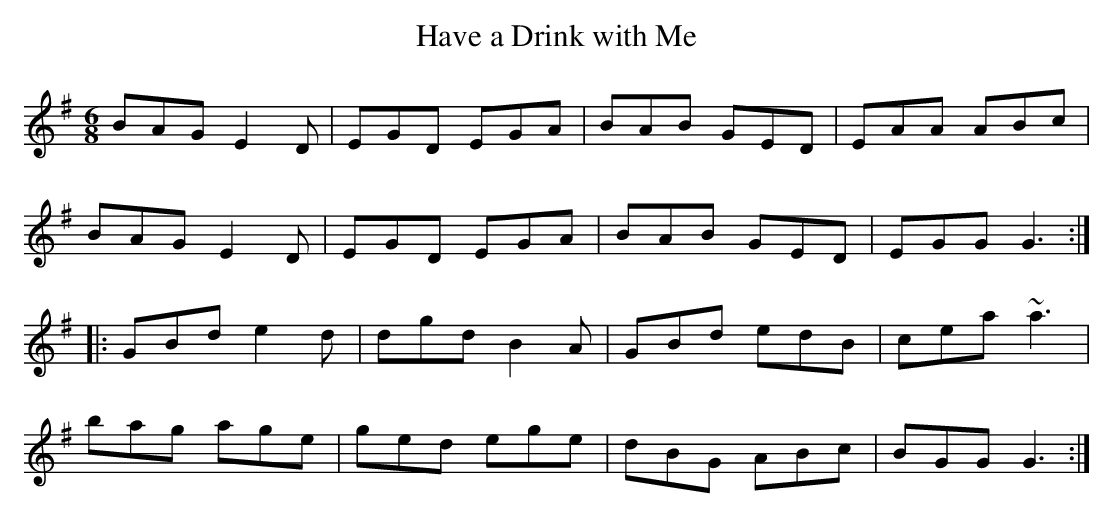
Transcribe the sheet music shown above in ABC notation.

X:1
T:Have a Drink with Me
M:6/8
L:1/8
K:G
BAG E2D|EGD EGA|BAB GED|EAA ABc|!
BAG E2D|EGD EGA|BAB GED|EGG G3:|!
|:GBd e2d|dgd B2A|GBd edB|cea ~a3|!
bag age|ged ege|dBG ABc|BGG G3:|!
